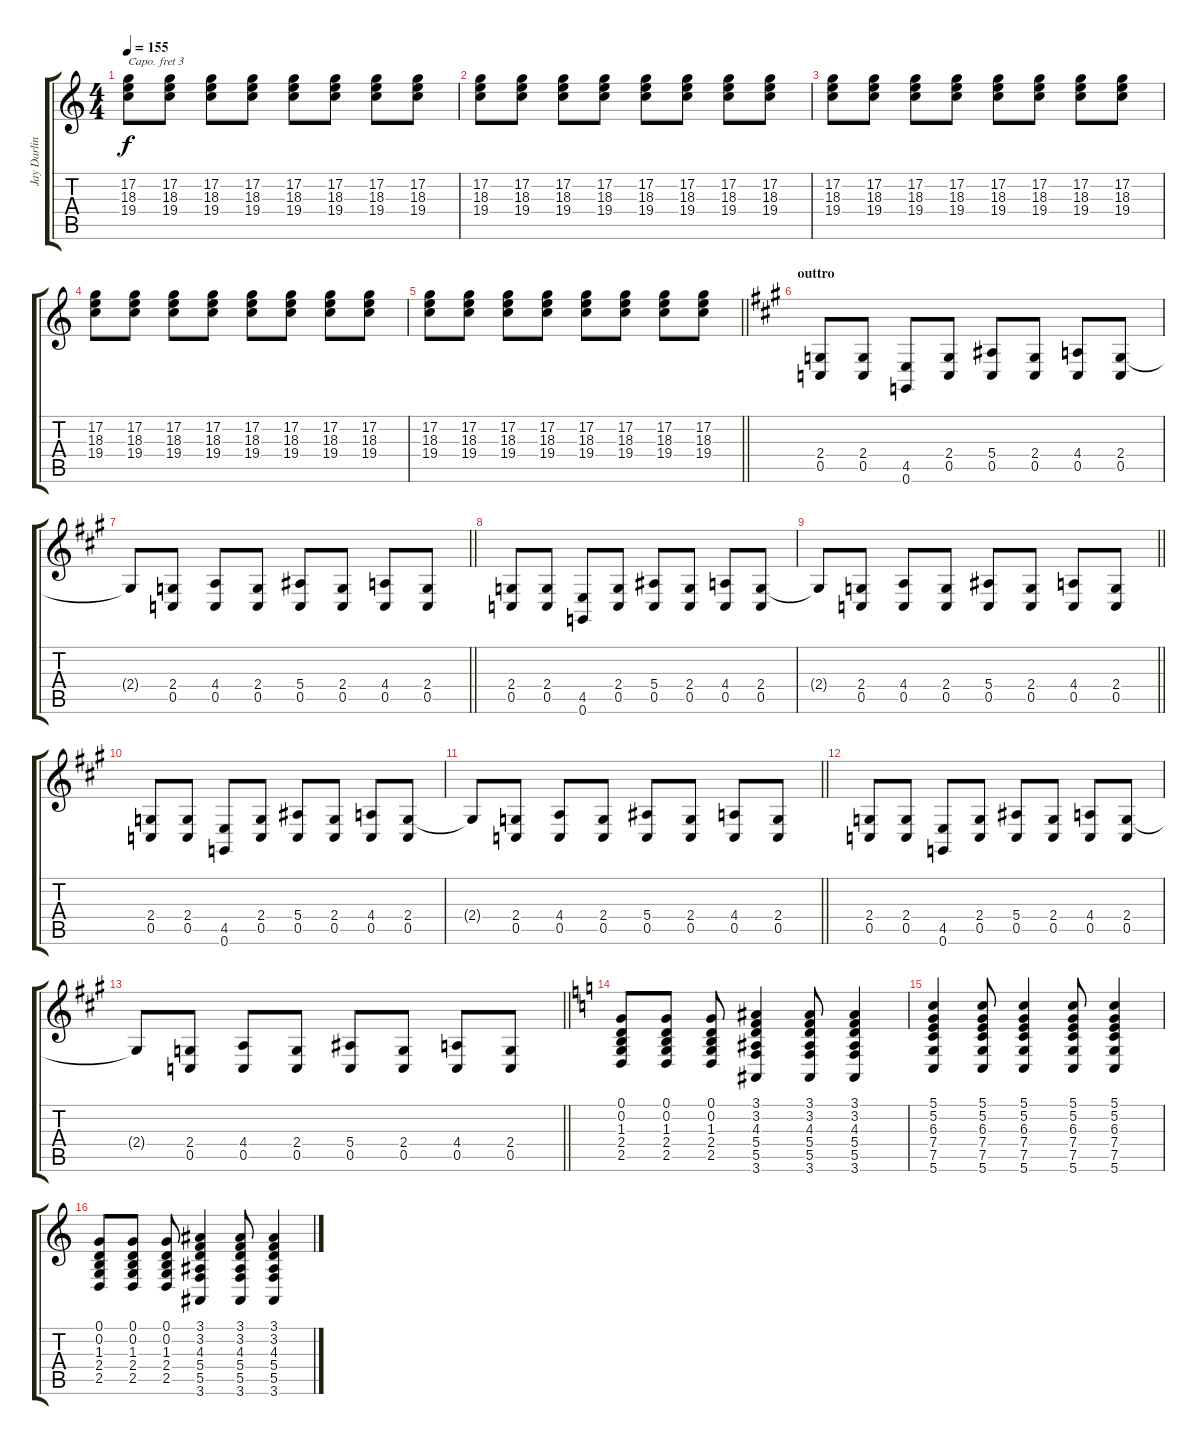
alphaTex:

\track ("Jay Darlington" "Jay Darlin") {instrument acousticgrandpiano}
\staff {score tabs}
\capo 3
\tuning (E4 B3 G3 D3 A2 E2) {hide}
\ts (4 4)
\tempo 155
\clef g2
\ks c
(17.2 18.3 19.4).8{dy f} (17.2 18.3 19.4).8 (17.2 18.3 19.4).8 (17.2 18.3 19.4).8 (17.2 18.3 19.4).8 (17.2 18.3 19.4).8 (17.2 18.3 19.4).8 (17.2 18.3 19.4).8 |
(17.2 18.3 19.4).8 (17.2 18.3 19.4).8 (17.2 18.3 19.4).8 (17.2 18.3 19.4).8 (17.2 18.3 19.4).8 (17.2 18.3 19.4).8 (17.2 18.3 19.4).8 (17.2 18.3 19.4).8 |
(17.2 18.3 19.4).8 (17.2 18.3 19.4).8 (17.2 18.3 19.4).8 (17.2 18.3 19.4).8 (17.2 18.3 19.4).8 (17.2 18.3 19.4).8 (17.2 18.3 19.4).8 (17.2 18.3 19.4).8 |
(17.2 18.3 19.4).8 (17.2 18.3 19.4).8 (17.2 18.3 19.4).8 (17.2 18.3 19.4).8 (17.2 18.3 19.4).8 (17.2 18.3 19.4).8 (17.2 18.3 19.4).8 (17.2 18.3 19.4).8 |
\barLineRight lightlight
(17.2 18.3 19.4).8 (17.2 18.3 19.4).8 (17.2 18.3 19.4).8 (17.2 18.3 19.4).8 (17.2 18.3 19.4).8 (17.2 18.3 19.4).8 (17.2 18.3 19.4).8 (17.2 18.3 19.4).8 |
\section ("" "outtro")
\ks a
(2.4 0.5).8 (2.4 0.5).8 (4.5 0.6).8 (2.4 0.5).8 (5.4 0.5).8 (2.4 0.5).8 (4.4 0.5).8 (2.4 0.5).8 |
\barLineRight lightlight
2.4{t}.8 (2.4 0.5).8 (4.4 0.5).8 (2.4 0.5).8 (5.4 0.5).8 (2.4 0.5).8 (4.4 0.5).8 (2.4 0.5).8 |
(2.4 0.5).8 (2.4 0.5).8 (4.5 0.6).8 (2.4 0.5).8 (5.4 0.5).8 (2.4 0.5).8 (4.4 0.5).8 (2.4 0.5).8 |
\barLineRight lightlight
2.4{t}.8 (2.4 0.5).8 (4.4 0.5).8 (2.4 0.5).8 (5.4 0.5).8 (2.4 0.5).8 (4.4 0.5).8 (2.4 0.5).8 |
(2.4 0.5).8 (2.4 0.5).8 (4.5 0.6).8 (2.4 0.5).8 (5.4 0.5).8 (2.4 0.5).8 (4.4 0.5).8 (2.4 0.5).8 |
\barLineRight lightlight
2.4{t}.8 (2.4 0.5).8 (4.4 0.5).8 (2.4 0.5).8 (5.4 0.5).8 (2.4 0.5).8 (4.4 0.5).8 (2.4 0.5).8 |
(2.4 0.5).8 (2.4 0.5).8 (4.5 0.6).8 (2.4 0.5).8 (5.4 0.5).8 (2.4 0.5).8 (4.4 0.5).8 (2.4 0.5).8 |
\barLineRight lightlight
2.4{t}.8 (2.4 0.5).8 (4.4 0.5).8 (2.4 0.5).8 (5.4 0.5).8 (2.4 0.5).8 (4.4 0.5).8 (2.4 0.5).8 |
\ks c
(0.1 0.2 1.3 2.4 2.5).8 (0.1 0.2 1.3 2.4 2.5).8 (0.1 0.2 1.3 2.4 2.5).8 (3.1 3.2 4.3 5.4 5.5 3.6).4 (3.1 3.2 4.3 5.4 5.5 3.6).8 (3.1 3.2 4.3 5.4 5.5 3.6).4 |
(5.1 5.2 6.3 7.4 7.5 5.6).4 (5.1 5.2 6.3 7.4 7.5 5.6).8 (5.1 5.2 6.3 7.4 7.5 5.6).4 (5.1 5.2 6.3 7.4 7.5 5.6).8 (5.1 5.2 6.3 7.4 7.5 5.6).4 |
(0.1 0.2 1.3 2.4 2.5).8 (0.1 0.2 1.3 2.4 2.5).8 (0.1 0.2 1.3 2.4 2.5).8 (3.1 3.2 4.3 5.4 5.5 3.6).4 (3.1 3.2 4.3 5.4 5.5 3.6).8 (3.1 3.2 4.3 5.4 5.5 3.6).4
